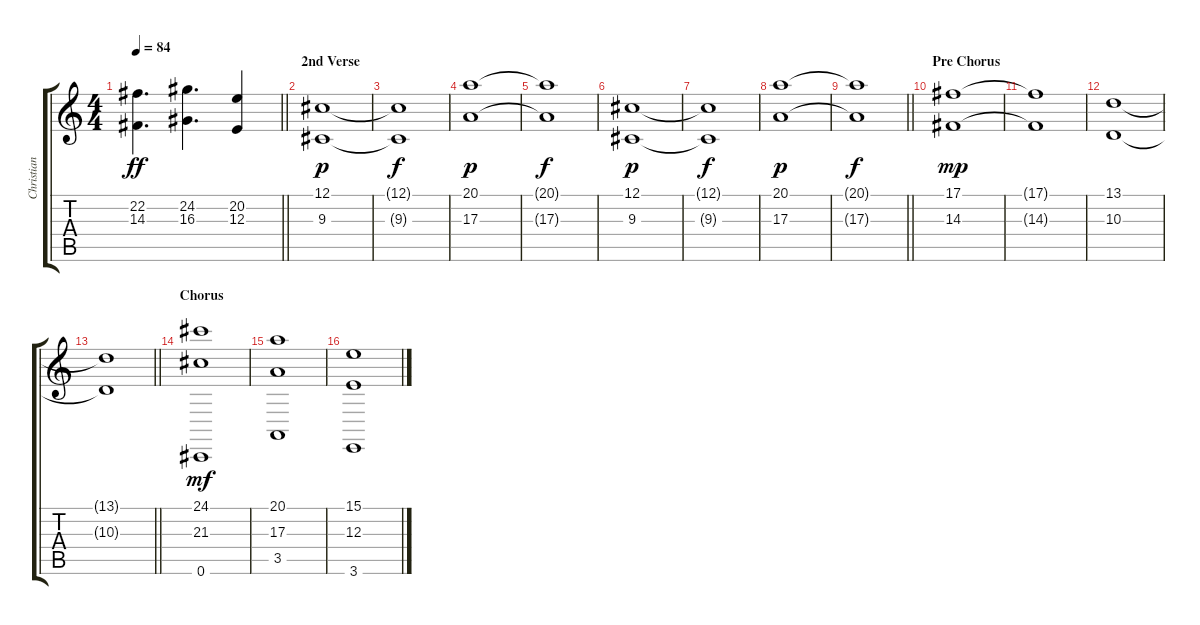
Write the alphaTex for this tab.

\track ("Christian Kretschmar" "Christian ") {instrument stringensemble2}
\staff {score tabs}
\tuning (Db4 Ab3 E3 B2 Gb2 Db2) {hide}
\ts (4 4)
\tempo 84
\clef g2
\barLineRight lightlight
\ks c
(22.2 14.3).4{d dy ff} (24.2 16.3).4{d} (20.2 12.3).4 |
\section ("" "2nd Verse")
(12.1 9.3).1{dy p} |
(12.1{t} 9.3{t}).1{dy f} |
(20.1 17.3).1{dy p} |
(20.1{t} 17.3{t}).1{dy f} |
(12.1 9.3).1{dy p} |
(12.1{t} 9.3{t}).1{dy f} |
(20.1 17.3).1{dy p} |
\barLineRight lightlight
(20.1{t} 17.3{t}).1{dy f} |
\section ("" "Pre Chorus")
(17.1 14.3).1{dy mp} |
(17.1{t} 14.3{t}).1 |
(13.1 10.3).1 |
\barLineRight lightlight
(13.1{t} 10.3{t}).1 |
\section ("" "Chorus")
(24.1 21.3 0.6).1{dy mf} |
(20.1 17.3 3.5).1 |
(15.1 12.3 3.6).1
